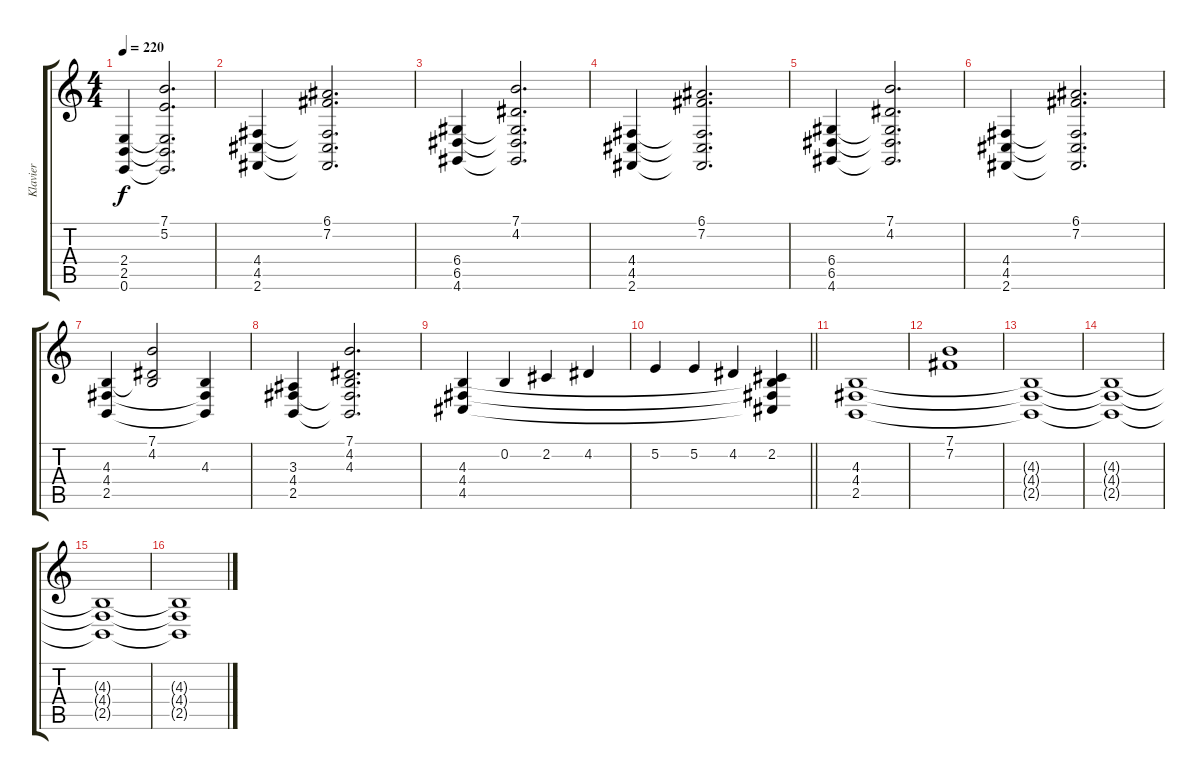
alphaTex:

\track ("Klavier" "Klavier") {instrument acousticgrandpiano}
\staff {score tabs}
\tuning (E4 B3 G3 D3 A2 E2) {hide}
\ts (4 4)
\tempo 220
\clef g2
\ks c
(2.4 2.5 0.6).4{dy f} (7.1 5.2 2.4{t} 2.5{t} 0.6{t}).2{d} |
(4.4 4.5 2.6).4 (6.1 7.2 4.4{t} 4.5{t} 2.6{t}).2{d} |
(6.4 6.5 4.6).4 (7.1 4.2 6.4{t} 6.5{t} 4.6{t}).2{d} |
(4.4 4.5 2.6).4 (6.1 7.2 4.4{t} 4.5{t} 2.6{t}).2{d} |
(6.4 6.5 4.6).4 (7.1 4.2 6.4{t} 6.5{t} 4.6{t}).2{d} |
(4.4 4.5 2.6).4 (6.1 7.2 4.4{t} 4.5{t} 2.6{t}).2{d} |
(4.3 4.4 2.5).4 (7.1 4.2 4.3{t}).2 (4.3 4.4{t} 2.5{t}).4 |
(3.3 4.4 2.5).4 (7.1 4.2 4.3 4.4{t} 2.5{t}).2{d} |
(4.3 4.4 4.5).4 0.2.4 2.2.4 4.2.4 |
\barLineRight lightlight
5.2.4 5.2.4 4.2.4 (2.2 4.3{t} 4.4{t} 4.5{t}).4 |
(4.3 4.4 2.5).1 |
(7.1 7.2).1 |
(4.3{t} 4.4{t} 2.5{t}).1 |
(4.3{t} 4.4{t} 2.5{t}).1 |
(4.3{t} 4.4{t} 2.5{t}).1 |
(4.3{t} 4.4{t} 2.5{t}).1
